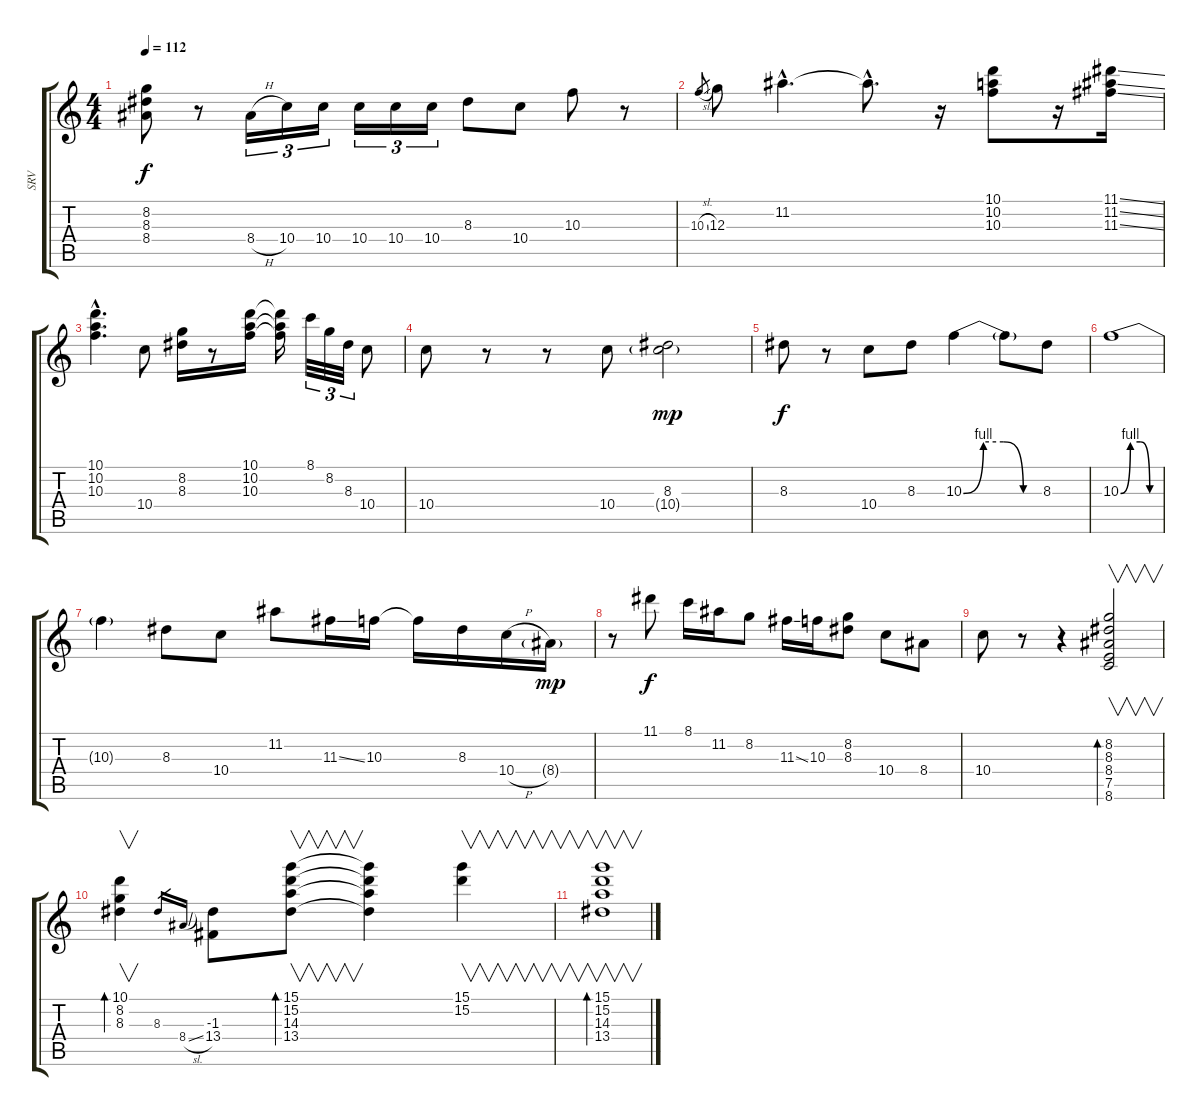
\track ("SRV" "SRV") {instrument electricbassfinger}
\staff {score tabs}
\tuning (E4 B3 G3 D3 A2 E2) {hide}
\ts (4 4)
\tempo 112
\clef g2
\ks c
(8.2 8.3 8.4).8{dy f} r.8 8.4{h}.16{tu (3 2)} 10.4.16{tu (3 2)} 10.4.16{tu (3 2)} 10.4.16{tu (3 2)} 10.4.16{tu (3 2)} 10.4.16{tu (3 2)} 8.3.8 10.4.8 10.3.8 r.8 |
10.3{sl}.8{gr} 12.3.8 11.2{hac}.4{d} 11.2{hac t}.8{d} r.16 (10.1 10.2 10.3).8 r.16 (11.1{ss} 11.2{ss} 11.3{ss}).16 |
(10.1{hac} 10.2{hac} 10.3{hac}).4{d} 10.4.8 (8.2 8.3).16 r.8 (10.1 10.2 10.3).16 (10.1{t} 10.2{t} 10.3{t}).16 8.1.32{tu (3 2)} 8.2.32{tu (3 2)} 8.3.32{tu (3 2)} 10.4.8 |
10.4.8 r.8 r.8 10.4.8 (8.3 10.4{g}).2{dy mp} |
8.3.8{dy f} r.8 10.4.8 8.3.8 10.3{be (custom 0 0 15 4 30 4 45 0 60 0)}.4 10.3{t}.8 8.3.8 |
10.3{be (custom 0 0 15 4 30 4 45 0 60 0)}.1 |
10.3{t}.4 8.3.8 10.4.8 11.2.8 11.3{ss}.16 10.3.16 10.3{t}.16 8.3.16 10.4{h}.16 8.4{g}.16{dy mp} |
r.8 11.1.8{dy f} 8.1.16 11.2.16 8.2.8 11.3{ss}.16 10.3.16 (8.2 8.3).8 10.4.8 8.4.8 |
10.4.8 r.8 r.4 (8.2 8.3 8.4 7.5 8.6).2{v bd 60} |
(10.1 8.2 8.3).4{v bd 60} 8.3.16{gr} 8.4{sl}.16{gr} (-1.3 13.4).8 (15.1 15.2 14.3 13.4).8{v bd 60} (15.1{t} 15.2{t} 14.3{t} 13.4{t}).4 (15.1 15.2).4{v} |
(15.1 15.2 14.3 13.4).1{v bd 240}
